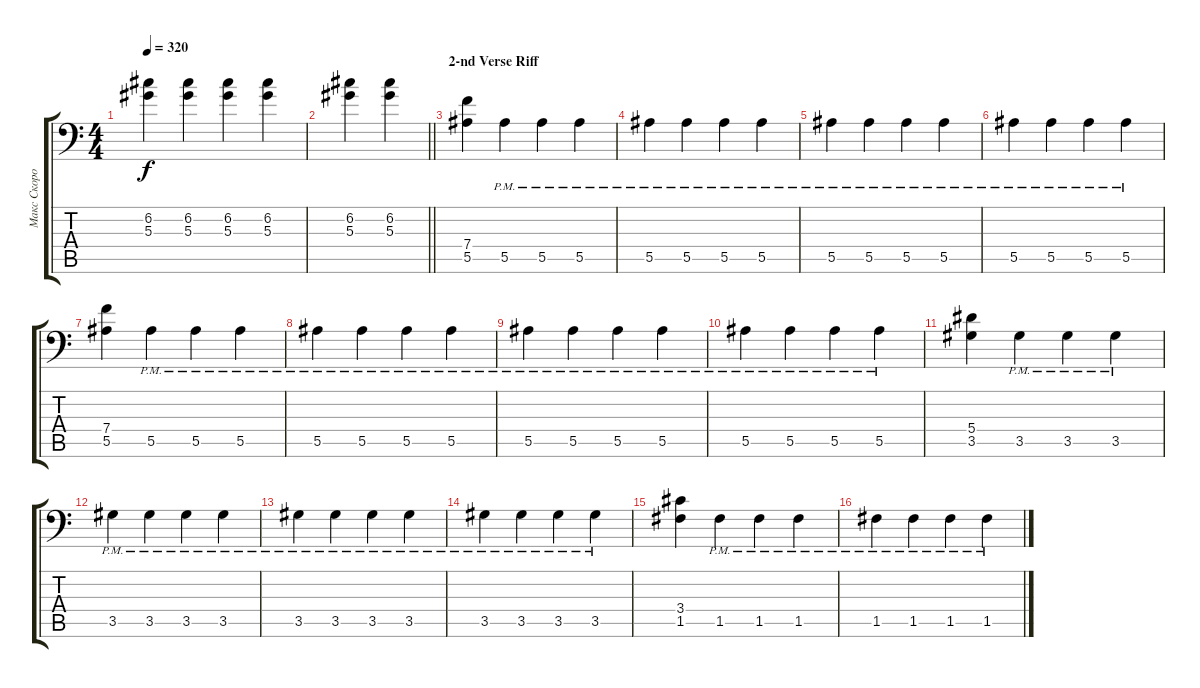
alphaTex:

\track ("Макс Скоробогатов-Гитара" "Макс Скоро") {instrument distortionguitar}
\staff {score tabs}
\tuning (C4 G3 Eb3 Bb2 F2 Bb1) {hide}
\ts (4 4)
\tempo 320
\clef f4
\ks c
(6.2 5.3).4{dy f} (6.2 5.3).4 (6.2 5.3).4 (6.2 5.3).4 |
\barLineRight lightlight
(6.2 5.3).4 (6.2 5.3).4 |
\section ("" "2-nd Verse Riff")
(7.4 5.5).4 5.5{pm}.4 5.5{pm}.4 5.5{pm}.4 |
5.5{pm}.4 5.5{pm}.4 5.5{pm}.4 5.5{pm}.4 |
5.5{pm}.4 5.5{pm}.4 5.5{pm}.4 5.5{pm}.4 |
5.5{pm}.4 5.5{pm}.4 5.5{pm}.4 5.5{pm}.4 |
(7.4 5.5).4 5.5{pm}.4 5.5{pm}.4 5.5{pm}.4 |
5.5{pm}.4 5.5{pm}.4 5.5{pm}.4 5.5{pm}.4 |
5.5{pm}.4 5.5{pm}.4 5.5{pm}.4 5.5{pm}.4 |
5.5{pm}.4 5.5{pm}.4 5.5{pm}.4 5.5{pm}.4 |
(5.4 3.5).4 3.5{pm}.4 3.5{pm}.4 3.5{pm}.4 |
3.5{pm}.4 3.5{pm}.4 3.5{pm}.4 3.5{pm}.4 |
3.5{pm}.4 3.5{pm}.4 3.5{pm}.4 3.5{pm}.4 |
3.5{pm}.4 3.5{pm}.4 3.5{pm}.4 3.5{pm}.4 |
(3.4 1.5).4 1.5{pm}.4 1.5{pm}.4 1.5{pm}.4 |
1.5{pm}.4 1.5{pm}.4 1.5{pm}.4 1.5{pm}.4
